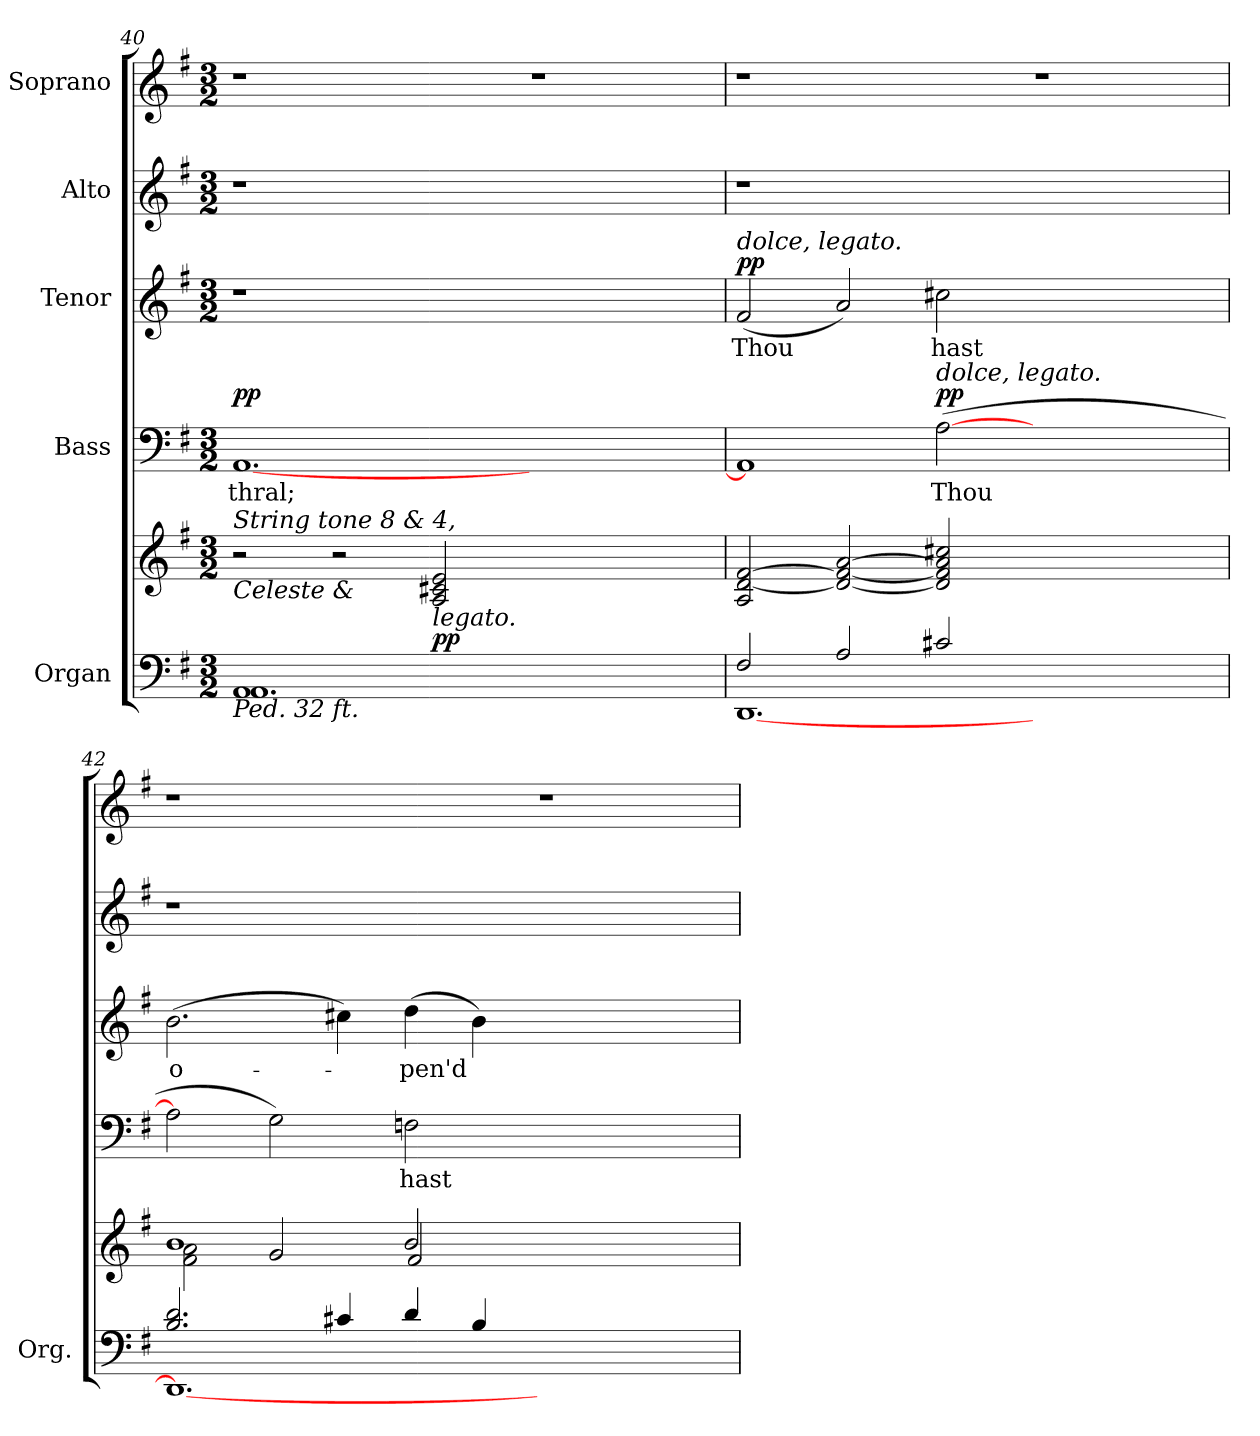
**kern	**kern	**dynam	**kern	**text	**dynam	**kern	**text	**dynam	**kern	**kern
*part5	*part5	*part5	*part4	*part4	*part4	*part3	*part3	*part3	*part2	*part1
*staff6	*staff5	*staff5/6	*staff4	*staff4	*staff4	*staff3	*staff3	*staff3	*staff2	*staff1
*I"Organ	*	*	*I"Bass	*	*	*I"Tenor	*	*	*I"Alto	*I"Soprano
*I'Org.	*	*	*	*	*	*	*	*	*	*
!!LO:LB:g=z
*clefF4	*clefG2	*	*clefF4	*	*	*clefG2	*	*	*clefG2	*clefG2
*	*	*	*	*	*	*ITrd7c12	*	*	*	*
*k[f#]	*k[f#]	*	*k[f#]	*	*	*k[f#]	*	*	*k[f#]	*k[f#]
*G:	*G:	*	*G:	*	*	*G:	*	*	*G:	*G:
*M3/2	*M3/2	*	*M3/2	*	*	*M3/2	*	*	*M3/2	*M3/2
=40	=40	=40	=40	=40	=40	=40	=40	=40	=40	=40
*^	*	*	*	*	*	*	*	*	*	*
!	!	!LO:TX:b:i:t=Celeste &	!	!	!	!	!	!	!	!	!
!	!	!LO:TX:i:t=String tone 8 & 4,	!	!	!	!	!	!	!	!	!
!LO:TX:b:i:t=Ped. 32 ft.	!	!	!	!	!	!	!	!	!	!	!
!	!	!	!	!	!LO:LY:b:color=#000000	!	!LO:N:vis=1	!	!	!LO:N:vis=1	!LO:N:vis=1
1.AAi	1.AAi	2r	.	[1.AAi	-thral;	pp	1.r	.	.	1.r	1.r
.	.	2r	.	.	.	.	.	.	.	.	.
!	!	!LO:TX:b:i:t=legato.	!	!	!	!	!	!	!	!	!
.	.	2Ai/ 2c#Xi 2ei	pp	.	.	.	.	.	.	.	.
!	!	!	!	!	!	!	!	!	!	!	!LO:N:vis=1
1.ryy	1.ryy	1.ryy	.	1.ryy	.	.	1.ryy	.	.	1.ryy	1.r
=41	=41	=41	=41	=41	=41	=41	=41	=41	=41	=41	=41
!	!	!	!	!	!	!	!LO:TX:a:i:t=dolce, legato.	!	!	!	!
!	!	!	!	!	!	!	!	!LO:LY:b:color=#000000	!	!LO:N:vis=1	!LO:N:vis=1
2F#i/	[1.DDi	2Ai/ [2di [2f#i	.	1AAi]	.	.	(2F#i/	Thou	pp	1.r	1.r
2Ai/	.	2di/_ 2f#i_ [2ai	.	.	.	.	2Ai/)	.	.	.	.
!	!	!	!	!	!LO:LY:b:color=#000000	!	!	!	!	!	!
!	!	!	!	!LO:TX:a:i:t=dolce, legato.	!	!	!	!	!	!	!
!	!	!	!	!	!	!	!	!LO:LY:b:color=#000000	!	!	!
2c#Xi/	.	2di/] 2f#i] 2ai] 2cc#Xi	.	([2Ai\	Thou	pp	2c#Xi\	hast	.	.	.
!	!	!	!	!	!	!	!	!	!	!	!LO:N:vis=1
1.ryy	1.ryy	1.ryy	.	1.ryy	.	.	1.ryy	.	.	1.ryy	1.r
=42	=42	=42	=42	=42	=42	=42	=42	=42	=42	=42	=42
*	*	*^	*	*	*	*	*	*	*	*	*
!	!	!	!	!	!	!	!	!	!LO:LY:b:color=#000000	!	!LO:N:vis=1	!LO:N:vis=1
2.Bi/ 2.di	1.DDi_	1bi	2f#i\ 2ai	.	2Ai\]	.	.	(2.Bi\	o-	.	1.r	1.r
.	.	.	2gi/	.	2Gi\)	.	.	.	.	.	.	.
4c#Xi/	.	.	.	.	.	.	.	4c#Xi\)	.	.	.	.
!	!	!	!	!	!	!LO:LY:b:color=#000000	!	!	!	!	!	!
!	!	!	!	!	!	!	!	!	!LO:LY:b:color=#000000	!	!	!
4di/	.	2bi/	2f#i/	.	2Fni\	hast	.	(4di\	-pen'd	.	.	.
4Bi/	.	.	.	.	.	.	.	4Bi\)	.	.	.	.
!	!	!	!	!	!	!	!	!	!	!	!	!LO:N:vis=1
1.ryy	1.ryy	1.ryy	1.ryy	.	1.ryy	.	.	1.ryy	.	.	1.ryy	1.r
*v	*v	*	*	*	*	*	*	*	*	*	*	*
*	*v	*v	*	*	*	*	*	*	*	*	*
=	=	=	=	=	=	=	=	=	=	=
*-	*-	*-	*-	*-	*-	*-	*-	*-	*-	*-
